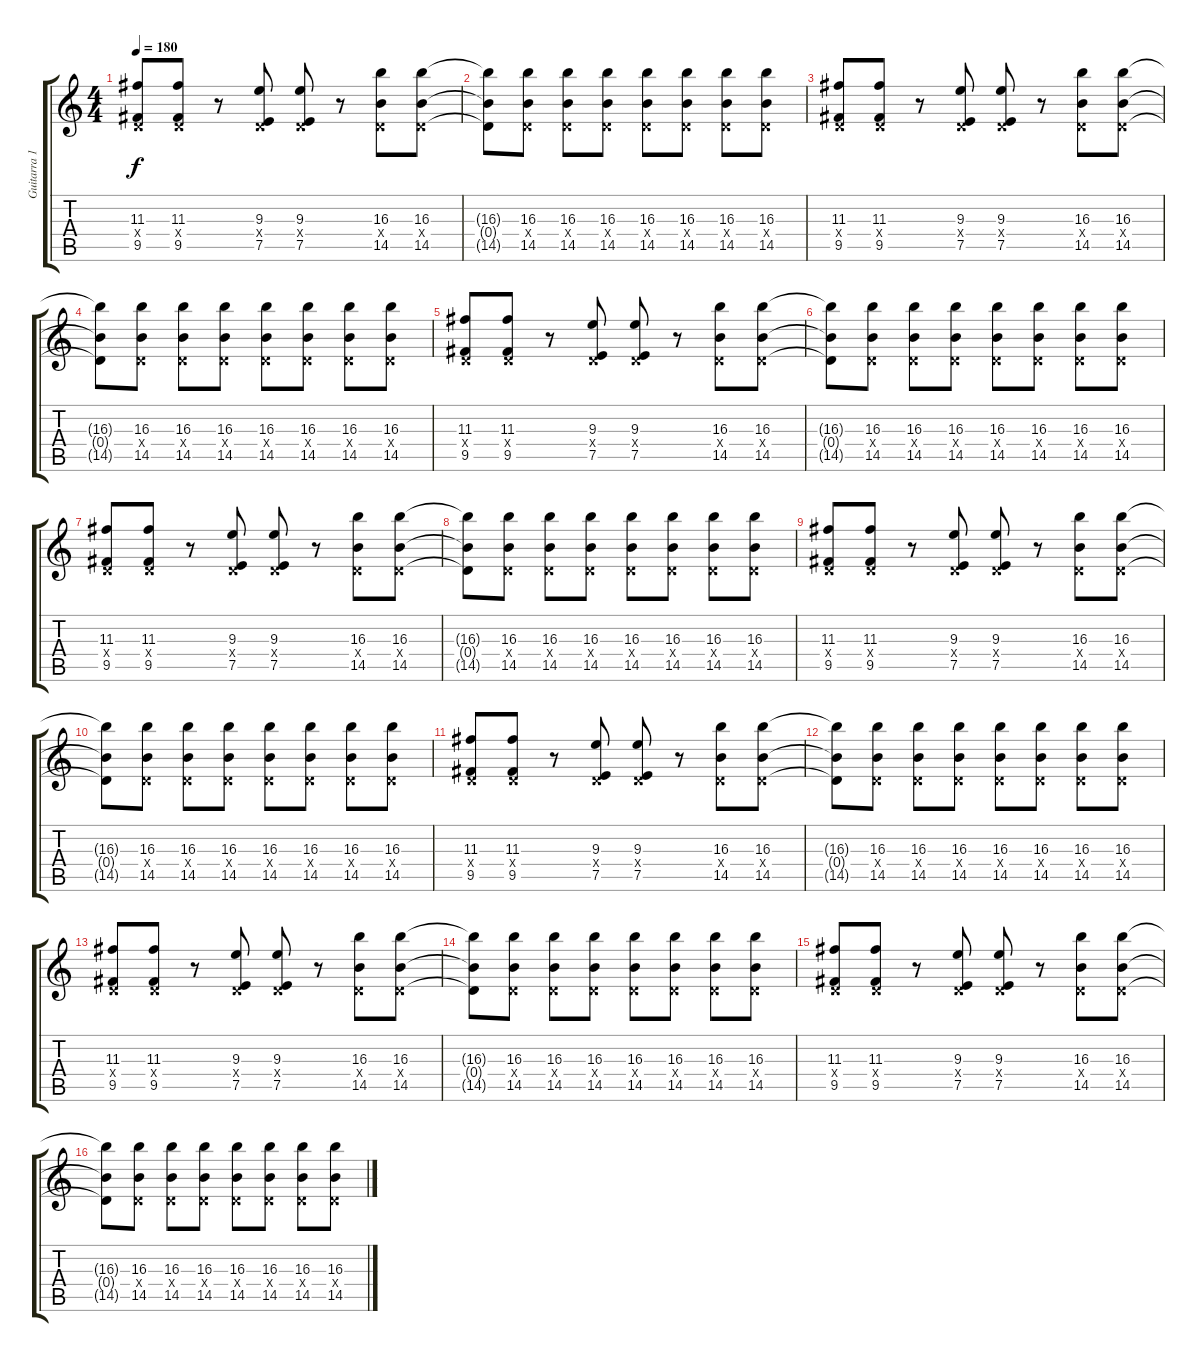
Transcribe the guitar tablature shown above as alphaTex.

\track ("Guitarra 1 Distorção" "Guitarra 1") {instrument distortionguitar}
\staff {score tabs}
\tuning (E4 B3 G3 D3 A2 E2) {hide}
\ts (4 4)
\tempo 180
\clef g2
\ks c
(11.3 0.4{x} 9.5).8{dy f} (11.3 0.4{x} 9.5).8 r.8 (9.3 0.4{x} 7.5).8 (9.3 0.4{x} 7.5).8 r.8 (16.3 0.4{x} 14.5).8 (16.3 0.4{x} 14.5).8 |
(16.3{t} 0.4{t} 14.5{t}).8 (16.3 0.4{x} 14.5).8 (16.3 0.4{x} 14.5).8 (16.3 0.4{x} 14.5).8 (16.3 0.4{x} 14.5).8 (16.3 0.4{x} 14.5).8 (16.3 0.4{x} 14.5).8 (16.3 0.4{x} 14.5).8 |
(11.3 0.4{x} 9.5).8 (11.3 0.4{x} 9.5).8 r.8 (9.3 0.4{x} 7.5).8 (9.3 0.4{x} 7.5).8 r.8 (16.3 0.4{x} 14.5).8 (16.3 0.4{x} 14.5).8 |
(16.3{t} 0.4{t} 14.5{t}).8 (16.3 0.4{x} 14.5).8 (16.3 0.4{x} 14.5).8 (16.3 0.4{x} 14.5).8 (16.3 0.4{x} 14.5).8 (16.3 0.4{x} 14.5).8 (16.3 0.4{x} 14.5).8 (16.3 0.4{x} 14.5).8 |
(11.3 0.4{x} 9.5).8 (11.3 0.4{x} 9.5).8 r.8 (9.3 0.4{x} 7.5).8 (9.3 0.4{x} 7.5).8 r.8 (16.3 0.4{x} 14.5).8 (16.3 0.4{x} 14.5).8 |
(16.3{t} 0.4{t} 14.5{t}).8 (16.3 0.4{x} 14.5).8 (16.3 0.4{x} 14.5).8 (16.3 0.4{x} 14.5).8 (16.3 0.4{x} 14.5).8 (16.3 0.4{x} 14.5).8 (16.3 0.4{x} 14.5).8 (16.3 0.4{x} 14.5).8 |
(11.3 0.4{x} 9.5).8 (11.3 0.4{x} 9.5).8 r.8 (9.3 0.4{x} 7.5).8 (9.3 0.4{x} 7.5).8 r.8 (16.3 0.4{x} 14.5).8 (16.3 0.4{x} 14.5).8 |
(16.3{t} 0.4{t} 14.5{t}).8 (16.3 0.4{x} 14.5).8 (16.3 0.4{x} 14.5).8 (16.3 0.4{x} 14.5).8 (16.3 0.4{x} 14.5).8 (16.3 0.4{x} 14.5).8 (16.3 0.4{x} 14.5).8 (16.3 0.4{x} 14.5).8 |
(11.3 0.4{x} 9.5).8 (11.3 0.4{x} 9.5).8 r.8 (9.3 0.4{x} 7.5).8 (9.3 0.4{x} 7.5).8 r.8 (16.3 0.4{x} 14.5).8 (16.3 0.4{x} 14.5).8 |
(16.3{t} 0.4{t} 14.5{t}).8 (16.3 0.4{x} 14.5).8 (16.3 0.4{x} 14.5).8 (16.3 0.4{x} 14.5).8 (16.3 0.4{x} 14.5).8 (16.3 0.4{x} 14.5).8 (16.3 0.4{x} 14.5).8 (16.3 0.4{x} 14.5).8 |
(11.3 0.4{x} 9.5).8 (11.3 0.4{x} 9.5).8 r.8 (9.3 0.4{x} 7.5).8 (9.3 0.4{x} 7.5).8 r.8 (16.3 0.4{x} 14.5).8 (16.3 0.4{x} 14.5).8 |
(16.3{t} 0.4{t} 14.5{t}).8 (16.3 0.4{x} 14.5).8 (16.3 0.4{x} 14.5).8 (16.3 0.4{x} 14.5).8 (16.3 0.4{x} 14.5).8 (16.3 0.4{x} 14.5).8 (16.3 0.4{x} 14.5).8 (16.3 0.4{x} 14.5).8 |
(11.3 0.4{x} 9.5).8 (11.3 0.4{x} 9.5).8 r.8 (9.3 0.4{x} 7.5).8 (9.3 0.4{x} 7.5).8 r.8 (16.3 0.4{x} 14.5).8 (16.3 0.4{x} 14.5).8 |
(16.3{t} 0.4{t} 14.5{t}).8 (16.3 0.4{x} 14.5).8 (16.3 0.4{x} 14.5).8 (16.3 0.4{x} 14.5).8 (16.3 0.4{x} 14.5).8 (16.3 0.4{x} 14.5).8 (16.3 0.4{x} 14.5).8 (16.3 0.4{x} 14.5).8 |
(11.3 0.4{x} 9.5).8 (11.3 0.4{x} 9.5).8 r.8 (9.3 0.4{x} 7.5).8 (9.3 0.4{x} 7.5).8 r.8 (16.3 0.4{x} 14.5).8 (16.3 0.4{x} 14.5).8 |
(16.3{t} 0.4{t} 14.5{t}).8 (16.3 0.4{x} 14.5).8 (16.3 0.4{x} 14.5).8 (16.3 0.4{x} 14.5).8 (16.3 0.4{x} 14.5).8 (16.3 0.4{x} 14.5).8 (16.3 0.4{x} 14.5).8 (16.3 0.4{x} 14.5).8
